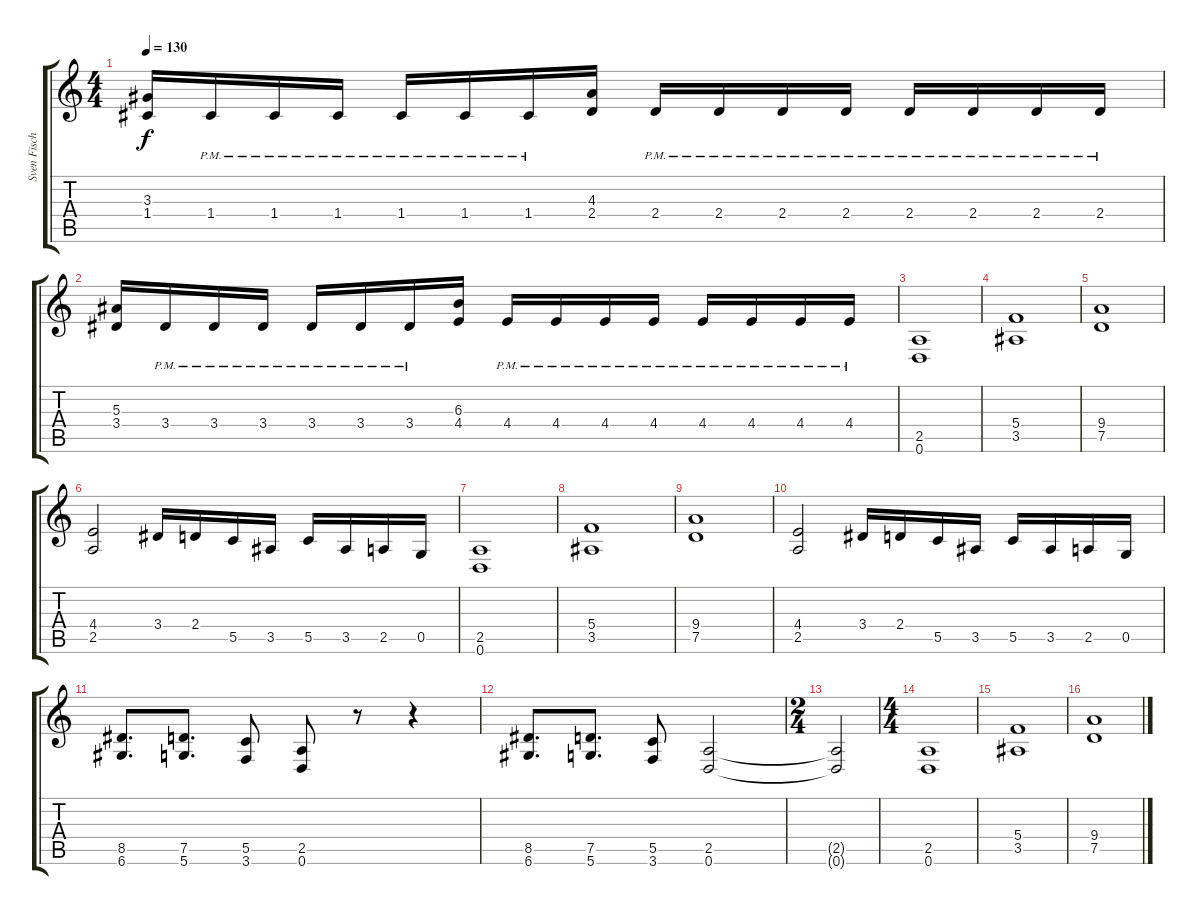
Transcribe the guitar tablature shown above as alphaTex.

\track ("Sven Fischer" "Sven Fisch") {instrument distortionguitar}
\staff {score tabs}
\tuning (D4 A3 F3 C3 G2 D2) {hide}
\ts (4 4)
\tempo 130
\clef g2
\ks c
(3.3 1.4).16{dy f} 1.4{pm}.16 1.4{pm}.16 1.4{pm}.16 1.4{pm}.16 1.4{pm}.16 1.4{pm}.16 (4.3 2.4).16 2.4{pm}.16 2.4{pm}.16 2.4{pm}.16 2.4{pm}.16 2.4{pm}.16 2.4{pm}.16 2.4{pm}.16 2.4{pm}.16 |
(5.3 3.4).16 3.4{pm}.16 3.4{pm}.16 3.4{pm}.16 3.4{pm}.16 3.4{pm}.16 3.4{pm}.16 (6.3 4.4).16 4.4{pm}.16 4.4{pm}.16 4.4{pm}.16 4.4{pm}.16 4.4{pm}.16 4.4{pm}.16 4.4{pm}.16 4.4{pm}.16 |
(2.5 0.6).1 |
(5.4 3.5).1 |
(9.4 7.5).1 |
(4.4 2.5).2 3.4.16 2.4.16 5.5.16 3.5.16 5.5.16 3.5.16 2.5.16 0.5.16 |
(2.5 0.6).1 |
(5.4 3.5).1 |
(9.4 7.5).1 |
(4.4 2.5).2 3.4.16 2.4.16 5.5.16 3.5.16 5.5.16 3.5.16 2.5.16 0.5.16 |
(8.5 6.6).8{d} (7.5 5.6).8{d} (5.5 3.6).8 (2.5 0.6).8 r.8 r.4 |
(8.5 6.6).8{d} (7.5 5.6).8{d} (5.5 3.6).8 (2.5 0.6).2 |
\ts (2 4)
(2.5{t} 0.6{t}).2 |
\ts (4 4)
(2.5 0.6).1 |
(5.4 3.5).1 |
(9.4 7.5).1
